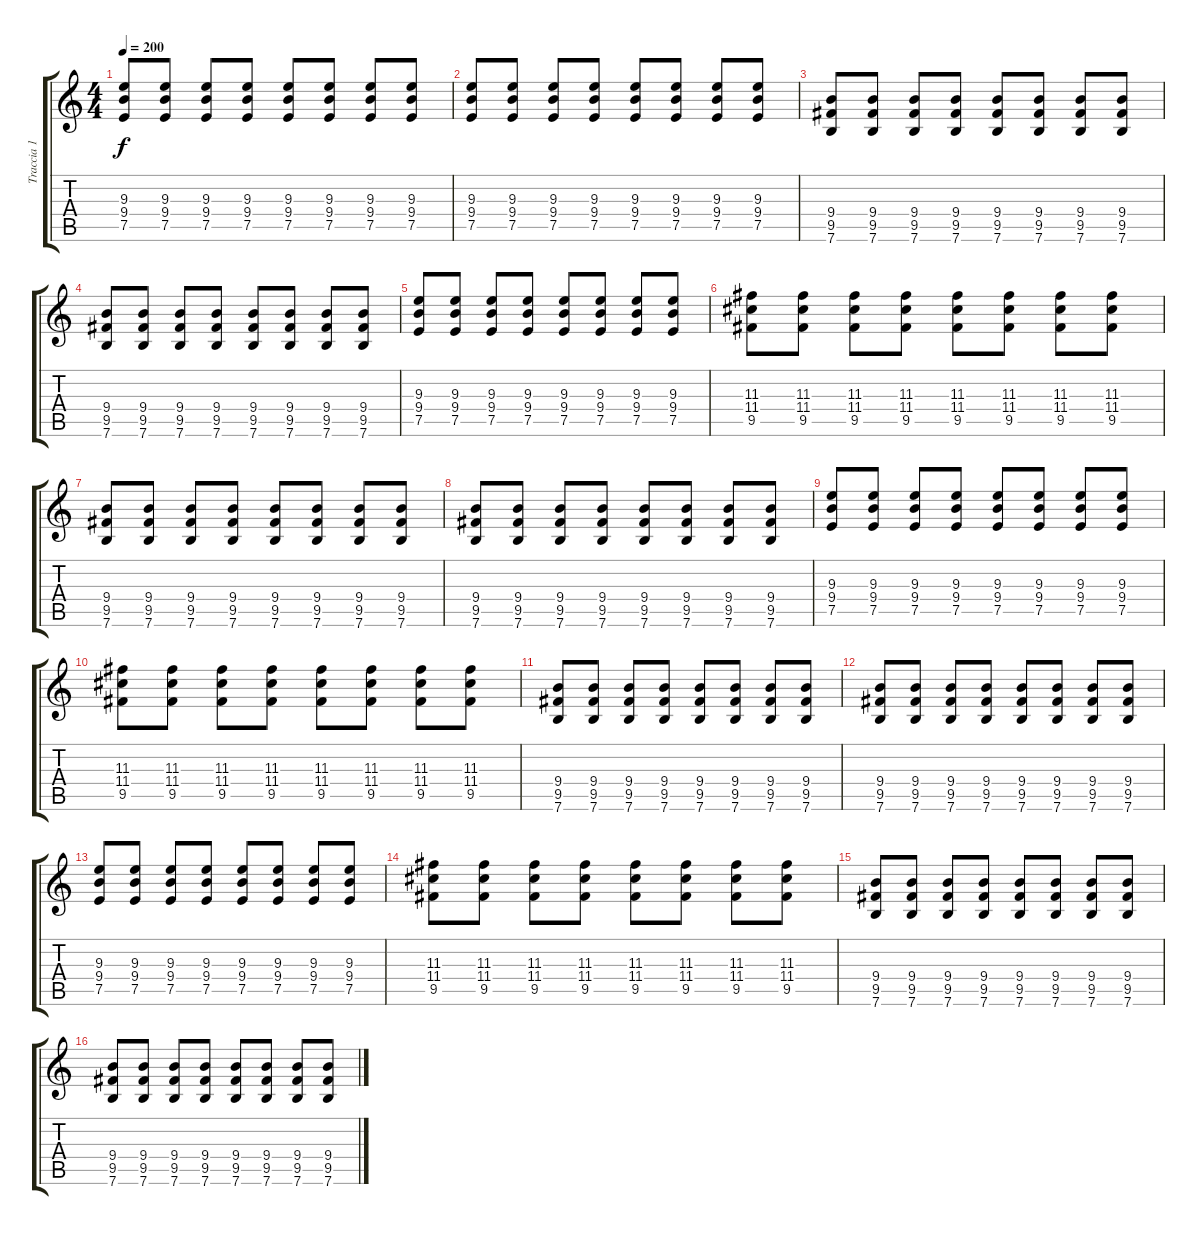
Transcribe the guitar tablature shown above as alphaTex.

\track ("Traccia 1" "Traccia 1") {instrument distortionguitar}
\staff {score tabs}
\tuning (E4 B3 G3 D3 A2 E2) {hide}
\ts (4 4)
\tempo 200
\clef g2
\ks c
(9.3 9.4 7.5).8{dy f} (9.3 9.4 7.5).8 (9.3 9.4 7.5).8 (9.3 9.4 7.5).8 (9.3 9.4 7.5).8 (9.3 9.4 7.5).8 (9.3 9.4 7.5).8 (9.3 9.4 7.5).8 |
(9.3 9.4 7.5).8 (9.3 9.4 7.5).8 (9.3 9.4 7.5).8 (9.3 9.4 7.5).8 (9.3 9.4 7.5).8 (9.3 9.4 7.5).8 (9.3 9.4 7.5).8 (9.3 9.4 7.5).8 |
(9.4 9.5 7.6).8{instrument overdrivenguitar} (9.4 9.5 7.6).8 (9.4 9.5 7.6).8 (9.4 9.5 7.6).8 (9.4 9.5 7.6).8 (9.4 9.5 7.6).8 (9.4 9.5 7.6).8 (9.4 9.5 7.6).8 |
(9.4 9.5 7.6).8 (9.4 9.5 7.6).8 (9.4 9.5 7.6).8 (9.4 9.5 7.6).8 (9.4 9.5 7.6).8 (9.4 9.5 7.6).8 (9.4 9.5 7.6).8 (9.4 9.5 7.6).8 |
(9.3 9.4 7.5).8 (9.3 9.4 7.5).8 (9.3 9.4 7.5).8 (9.3 9.4 7.5).8 (9.3 9.4 7.5).8 (9.3 9.4 7.5).8 (9.3 9.4 7.5).8 (9.3 9.4 7.5).8 |
(11.3 11.4 9.5).8 (11.3 11.4 9.5).8 (11.3 11.4 9.5).8 (11.3 11.4 9.5).8 (11.3 11.4 9.5).8 (11.3 11.4 9.5).8 (11.3 11.4 9.5).8 (11.3 11.4 9.5).8 |
(9.4 9.5 7.6).8{instrument overdrivenguitar} (9.4 9.5 7.6).8 (9.4 9.5 7.6).8 (9.4 9.5 7.6).8 (9.4 9.5 7.6).8 (9.4 9.5 7.6).8 (9.4 9.5 7.6).8 (9.4 9.5 7.6).8 |
(9.4 9.5 7.6).8 (9.4 9.5 7.6).8 (9.4 9.5 7.6).8 (9.4 9.5 7.6).8 (9.4 9.5 7.6).8 (9.4 9.5 7.6).8 (9.4 9.5 7.6).8 (9.4 9.5 7.6).8 |
(9.3 9.4 7.5).8 (9.3 9.4 7.5).8 (9.3 9.4 7.5).8 (9.3 9.4 7.5).8 (9.3 9.4 7.5).8 (9.3 9.4 7.5).8 (9.3 9.4 7.5).8 (9.3 9.4 7.5).8 |
(11.3 11.4 9.5).8 (11.3 11.4 9.5).8 (11.3 11.4 9.5).8 (11.3 11.4 9.5).8 (11.3 11.4 9.5).8 (11.3 11.4 9.5).8 (11.3 11.4 9.5).8 (11.3 11.4 9.5).8 |
(9.4 9.5 7.6).8{instrument overdrivenguitar} (9.4 9.5 7.6).8 (9.4 9.5 7.6).8 (9.4 9.5 7.6).8 (9.4 9.5 7.6).8 (9.4 9.5 7.6).8 (9.4 9.5 7.6).8 (9.4 9.5 7.6).8 |
(9.4 9.5 7.6).8 (9.4 9.5 7.6).8 (9.4 9.5 7.6).8 (9.4 9.5 7.6).8 (9.4 9.5 7.6).8 (9.4 9.5 7.6).8 (9.4 9.5 7.6).8 (9.4 9.5 7.6).8 |
(9.3 9.4 7.5).8 (9.3 9.4 7.5).8 (9.3 9.4 7.5).8 (9.3 9.4 7.5).8 (9.3 9.4 7.5).8 (9.3 9.4 7.5).8 (9.3 9.4 7.5).8 (9.3 9.4 7.5).8 |
(11.3 11.4 9.5).8 (11.3 11.4 9.5).8 (11.3 11.4 9.5).8 (11.3 11.4 9.5).8 (11.3 11.4 9.5).8 (11.3 11.4 9.5).8 (11.3 11.4 9.5).8 (11.3 11.4 9.5).8 |
(9.4 9.5 7.6).8{instrument overdrivenguitar} (9.4 9.5 7.6).8 (9.4 9.5 7.6).8 (9.4 9.5 7.6).8 (9.4 9.5 7.6).8 (9.4 9.5 7.6).8 (9.4 9.5 7.6).8 (9.4 9.5 7.6).8 |
(9.4 9.5 7.6).8 (9.4 9.5 7.6).8 (9.4 9.5 7.6).8 (9.4 9.5 7.6).8 (9.4 9.5 7.6).8 (9.4 9.5 7.6).8 (9.4 9.5 7.6).8 (9.4 9.5 7.6).8
